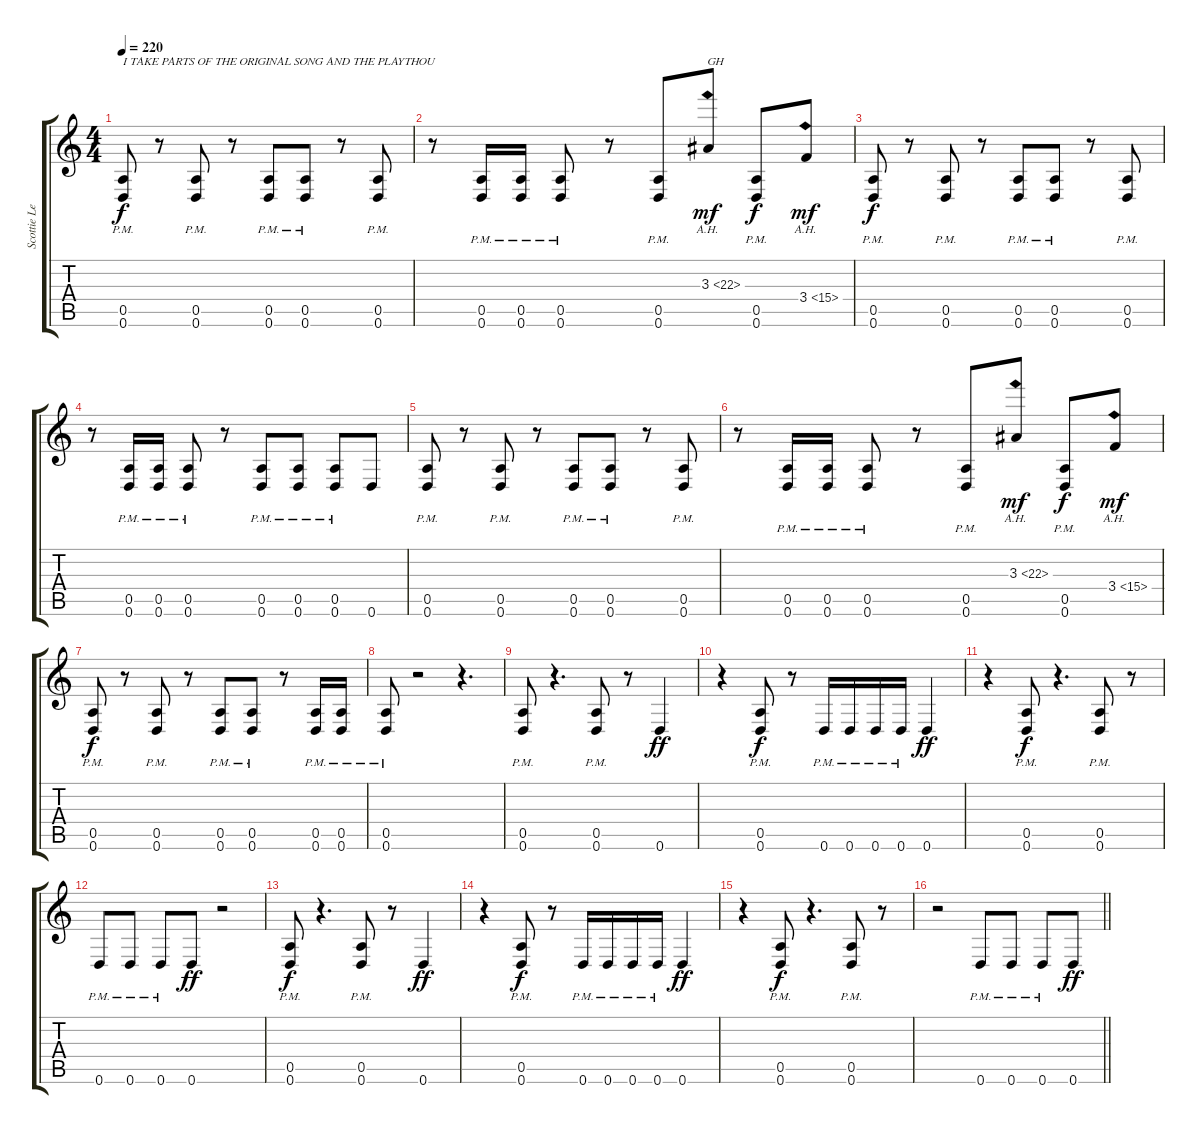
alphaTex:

\track ("Scottie LePage" "Scottie Le") {instrument distortionguitar}
\staff {score tabs}
\tuning (E4 B3 G3 D3 A2 D2) {hide}
\ts (4 4)
\tempo 220
\clef g2
\ks c
(0.5{pm} 0.6{pm}).8{txt "I TAKE PARTS OF THE ORIGINAL SONG AND THE PLAYTHOU" dy f volume 16 balance 0 instrument distortionguitar} r.8 (0.5{pm} 0.6{pm}).8 r.8 (0.5{pm} 0.6{pm}).8 (0.5{pm} 0.6{pm}).8 r.8 (0.5{pm} 0.6{pm}).8 |
r.8 (0.5{pm} 0.6{pm}).16 (0.5{pm} 0.6{pm}).16 (0.5{pm} 0.6{pm}).8 r.8 (0.5{pm} 0.6{pm}).8 3.3{ah 19}.8{txt "GH" dy mf} (0.5{pm} 0.6{pm}).8{dy f} 3.4{ah 12}.8{dy mf} |
(0.5{pm} 0.6{pm}).8{dy f} r.8 (0.5{pm} 0.6{pm}).8 r.8 (0.5{pm} 0.6{pm}).8 (0.5{pm} 0.6{pm}).8 r.8 (0.5{pm} 0.6{pm}).8 |
r.8 (0.5{pm} 0.6{pm}).16 (0.5{pm} 0.6{pm}).16 (0.5{pm} 0.6{pm}).8 r.8 (0.5{pm} 0.6{pm}).8 (0.5{pm} 0.6{pm}).8 (0.5{pm} 0.6{pm}).8 0.6.8 |
(0.5{pm} 0.6{pm}).8 r.8 (0.5{pm} 0.6{pm}).8 r.8 (0.5{pm} 0.6{pm}).8 (0.5{pm} 0.6{pm}).8 r.8 (0.5{pm} 0.6{pm}).8 |
r.8 (0.5{pm} 0.6{pm}).16 (0.5{pm} 0.6{pm}).16 (0.5{pm} 0.6{pm}).8 r.8 (0.5{pm} 0.6{pm}).8 3.3{ah 19}.8{dy mf} (0.5{pm} 0.6{pm}).8{dy f} 3.4{ah 12}.8{dy mf} |
(0.5{pm} 0.6{pm}).8{dy f} r.8 (0.5{pm} 0.6{pm}).8 r.8 (0.5{pm} 0.6{pm}).8 (0.5{pm} 0.6{pm}).8 r.8 (0.5{pm} 0.6{pm}).16 (0.5{pm} 0.6{pm}).16 |
(0.5{pm} 0.6{pm}).8 r.2 r.4{d} |
(0.5{pm} 0.6{pm}).8 r.4{d} (0.5{pm} 0.6{pm}).8 r.8 0.6.4{dy ff} |
r.4 (0.5{pm} 0.6{pm}).8{dy f} r.8 0.6{pm}.16 0.6{pm}.16 0.6{pm}.16 0.6{pm}.16 0.6.4{dy ff} |
r.4 (0.5{pm} 0.6{pm}).8{dy f} r.4{d} (0.5{pm} 0.6{pm}).8 r.8 |
0.6{pm}.8 0.6{pm}.8 0.6{pm}.8 0.6.8{dy ff} r.2 |
(0.5{pm} 0.6{pm}).8{dy f} r.4{d} (0.5{pm} 0.6{pm}).8 r.8 0.6.4{dy ff} |
r.4 (0.5{pm} 0.6{pm}).8{dy f} r.8 0.6{pm}.16 0.6{pm}.16 0.6{pm}.16 0.6{pm}.16 0.6.4{dy ff} |
r.4 (0.5{pm} 0.6{pm}).8{dy f} r.4{d} (0.5{pm} 0.6{pm}).8 r.8 |
\barLineRight lightlight
r.2 0.6{pm}.8 0.6{pm}.8 0.6{pm}.8 0.6.8{dy ff}
